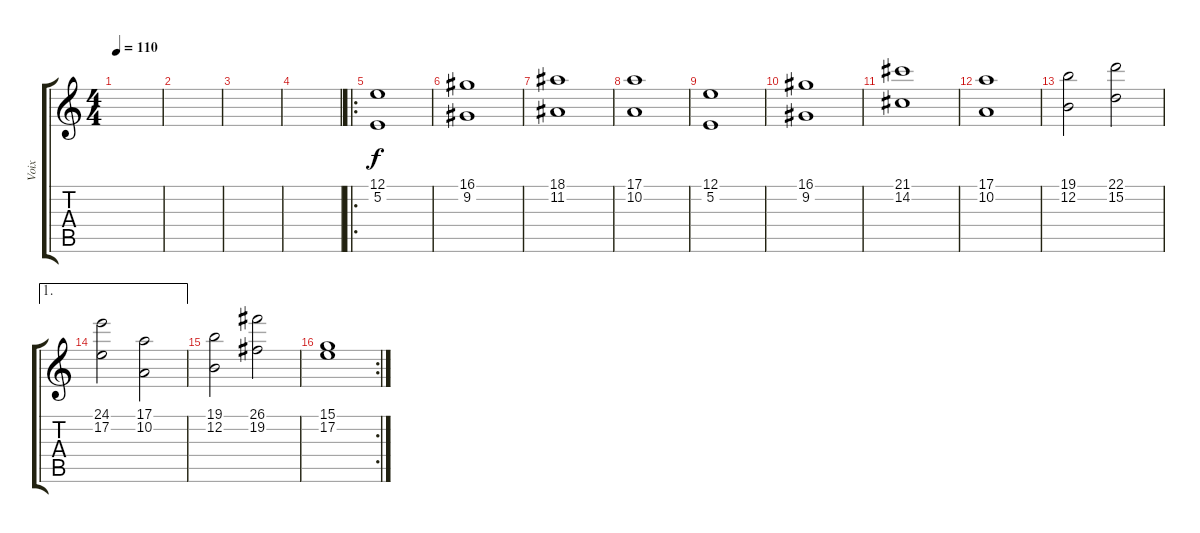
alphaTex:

\track ("Voix" "Voix") {instrument synthvoice}
\staff {score tabs}
\tuning (E4 B3 G3 D3 A2 E2) {hide}
\ts (4 4)
\tempo 110
\clef g2
\ks c
|
|
|
|
\ro
(12.1 5.2).1 |
(16.1 9.2).1 |
(18.1 11.2).1 |
(17.1 10.2).1 |
(12.1 5.2).1 |
(16.1 9.2).1 |
(21.1 14.2).1 |
(17.1 10.2).1 |
(19.1 12.2).2 (22.1 15.2).2 |
\ae 1
(24.1 17.2).2 (17.1 10.2).2 |
(19.1 12.2).2 (26.1 19.2).2 |
\rc 2
(15.1 17.2).1
